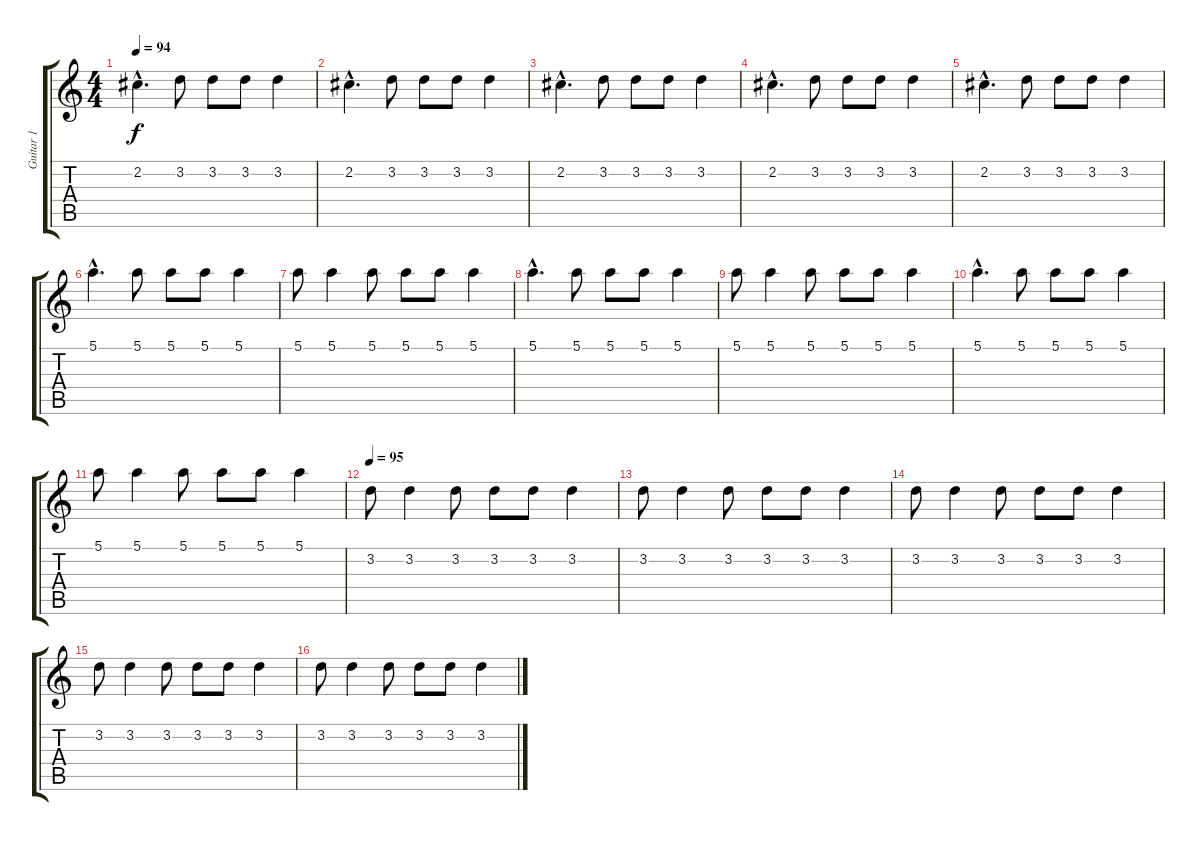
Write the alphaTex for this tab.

\track ("Guitar 1" "Guitar 1") {instrument acousticguitarnylon}
\staff {score tabs}
\tuning (E4 B3 G3 D3 A2 E2) {hide}
\ts (4 4)
\tempo 94
\clef g2
\ks c
2.2{hac}.4{d dy f} 3.2.8 3.2.8 3.2.8 3.2.4 |
2.2{hac}.4{d} 3.2.8 3.2.8 3.2.8 3.2.4 |
2.2{hac}.4{d} 3.2.8 3.2.8 3.2.8 3.2.4 |
2.2{hac}.4{d} 3.2.8 3.2.8 3.2.8 3.2.4 |
2.2{hac}.4{d} 3.2.8 3.2.8 3.2.8 3.2.4 |
5.1{hac}.4{d} 5.1.8 5.1.8 5.1.8 5.1.4 |
5.1.8 5.1.4 5.1.8 5.1.8 5.1.8 5.1.4 |
5.1{hac}.4{d} 5.1.8 5.1.8 5.1.8 5.1.4 |
5.1.8 5.1.4 5.1.8 5.1.8 5.1.8 5.1.4 |
5.1{hac}.4{d} 5.1.8 5.1.8 5.1.8 5.1.4 |
5.1.8 5.1.4 5.1.8 5.1.8 5.1.8 5.1.4 |
\tempo 95
3.2.8 3.2.4 3.2.8 3.2.8 3.2.8 3.2.4 |
3.2.8 3.2.4 3.2.8 3.2.8 3.2.8 3.2.4 |
3.2.8 3.2.4 3.2.8 3.2.8 3.2.8 3.2.4 |
3.2.8 3.2.4 3.2.8 3.2.8 3.2.8 3.2.4 |
3.2.8 3.2.4 3.2.8 3.2.8 3.2.8 3.2.4
